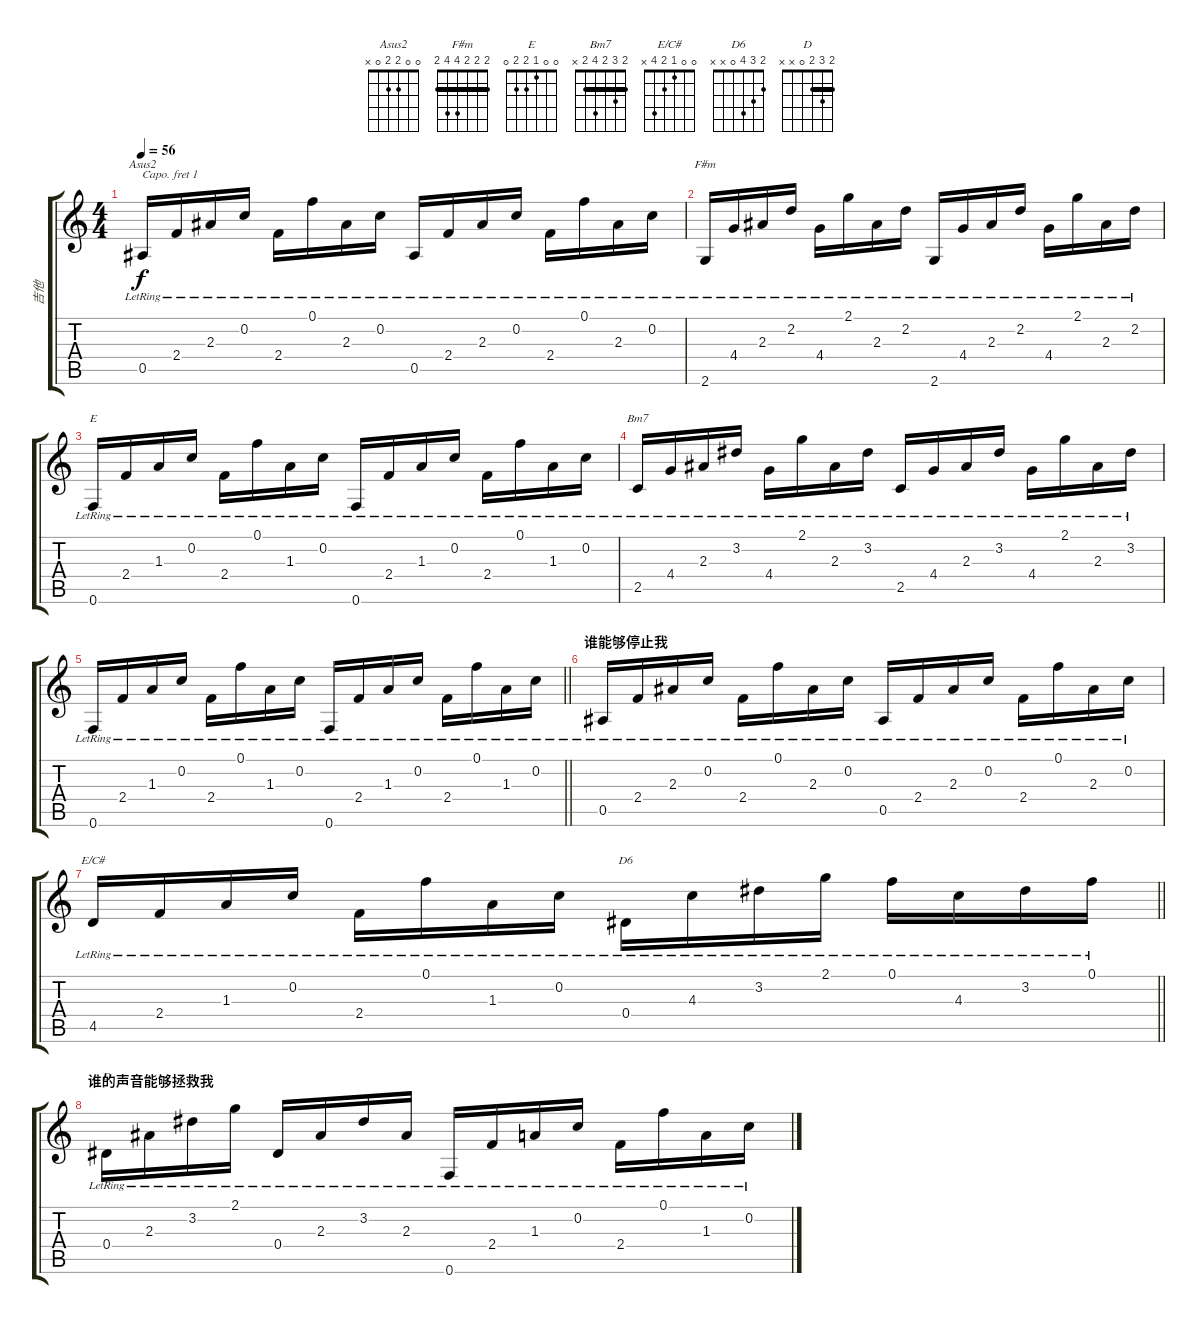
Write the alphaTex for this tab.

\track ("吉他" "吉他") {instrument acousticguitarsteel}
\staff {score tabs}
\capo 1
\tuning (E4 B3 G3 D3 A2 E2) {hide}
\chord ("Asus2" 0 0 2 2 0 x)
\chord ("F#m" 2 2 2 4 4 2) {barre 2}
\chord ("E" 0 0 1 2 2 0)
\chord ("Bm7" 2 3 2 4 2 x) {barre 2}
\chord ("E/C#" 0 0 1 2 4 x)
\chord ("D6" 2 3 4 0 x x)
\chord ("D" 2 3 2 0 x x) {barre 2}
\ts (4 4)
\tempo 56
\clef g2
\ks c
0.5{lr}.16{ch "Asus2" dy f} 2.4{lr}.16 2.3{lr}.16 0.2{lr}.16 2.4{lr}.16 0.1{lr}.16 2.3{lr}.16 0.2{lr}.16 0.5{lr}.16 2.4{lr}.16 2.3{lr}.16 0.2{lr}.16 2.4{lr}.16 0.1{lr}.16 2.3{lr}.16 0.2{lr}.16 |
2.6{lr}.16{ch "F#m"} 4.4{lr}.16 2.3{lr}.16 2.2{lr}.16 4.4{lr}.16 2.1{lr}.16 2.3{lr}.16 2.2{lr}.16 2.6{lr}.16 4.4{lr}.16 2.3{lr}.16 2.2{lr}.16 4.4{lr}.16 2.1{lr}.16 2.3{lr}.16 2.2{lr}.16 |
0.6{lr}.16{ch "E"} 2.4{lr}.16 1.3{lr}.16 0.2{lr}.16 2.4{lr}.16 0.1{lr}.16 1.3{lr}.16 0.2{lr}.16 0.6{lr}.16 2.4{lr}.16 1.3{lr}.16 0.2{lr}.16 2.4{lr}.16 0.1{lr}.16 1.3{lr}.16 0.2{lr}.16 |
2.5{lr}.16{ch "Bm7"} 4.4{lr}.16 2.3{lr}.16 3.2{lr}.16 4.4{lr}.16 2.1{lr}.16 2.3{lr}.16 3.2{lr}.16 2.5{lr}.16 4.4{lr}.16 2.3{lr}.16 3.2{lr}.16 4.4{lr}.16 2.1{lr}.16 2.3{lr}.16 3.2{lr}.16 |
\barLineRight lightlight
0.6{lr}.16 2.4{lr}.16 1.3{lr}.16 0.2{lr}.16 2.4{lr}.16 0.1{lr}.16 1.3{lr}.16 0.2{lr}.16 0.6{lr}.16 2.4{lr}.16 1.3{lr}.16 0.2{lr}.16 2.4{lr}.16 0.1{lr}.16 1.3{lr}.16 0.2{lr}.16 |
\section ("" "谁能够停止我")
0.5{lr}.16 2.4{lr}.16 2.3{lr}.16 0.2{lr}.16 2.4{lr}.16 0.1{lr}.16 2.3{lr}.16 0.2{lr}.16 0.5{lr}.16 2.4{lr}.16 2.3{lr}.16 0.2{lr}.16 2.4{lr}.16 0.1{lr}.16 2.3{lr}.16 0.2{lr}.16 |
\barLineRight lightlight
4.5{lr}.16{ch "E/C#"} 2.4{lr}.16 1.3{lr}.16 0.2{lr}.16 2.4{lr}.16 0.1{lr}.16 1.3{lr}.16 0.2{lr}.16 0.4{lr}.16{ch "D6"} 4.3{lr}.16 3.2{lr}.16 2.1{lr}.16 0.1{lr}.16 4.3{lr}.16 3.2{lr}.16 0.1{lr}.16 |
\section ("" "谁的声音能够拯救我")
0.4{lr}.16{ch "D"} 2.3{lr}.16 3.2{lr}.16 2.1{lr}.16 0.4{lr}.16 2.3{lr}.16 3.2{lr}.16 2.3{lr}.16 0.6{lr}.16 2.4{lr}.16 1.3{lr}.16 0.2{lr}.16 2.4{lr}.16 0.1{lr}.16 1.3{lr}.16 0.2{lr}.16
